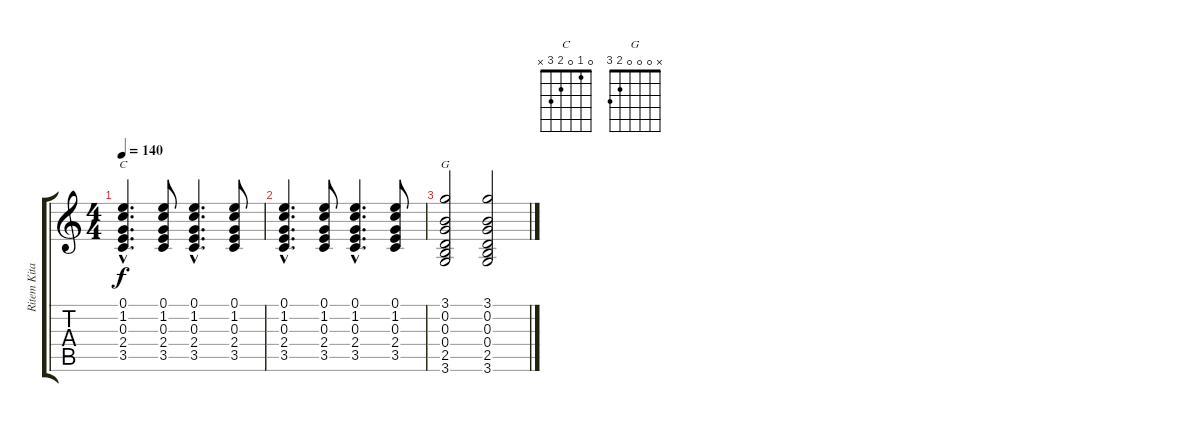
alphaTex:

\track ("Ritem Kitara" "Ritem Kita") {instrument acousticguitarnylon}
\staff {score tabs}
\tuning (E4 B3 G3 D3 A2 E2) {hide}
\chord ("C" 0 1 0 2 3 x)
\chord ("G" x 0 0 0 2 3)
\ts (4 4)
\tempo 140
\clef g2
\ks c
(0.1{hac} 1.2{hac} 0.3{hac} 2.4{hac} 3.5{hac}).4{d ch "C" dy f} (0.1 1.2 0.3 2.4 3.5).8 (0.1{hac} 1.2{hac} 0.3{hac} 2.4{hac} 3.5{hac}).4{d} (0.1 1.2 0.3 2.4 3.5).8 |
(0.1{hac} 1.2{hac} 0.3{hac} 2.4{hac} 3.5{hac}).4{d} (0.1 1.2 0.3 2.4 3.5).8 (0.1{hac} 1.2{hac} 0.3{hac} 2.4{hac} 3.5{hac}).4{d} (0.1 1.2 0.3 2.4 3.5).8 |
(3.1 0.2 0.3 0.4 2.5 3.6).2{ch "G"} (3.1 0.2 0.3 0.4 2.5 3.6).2
